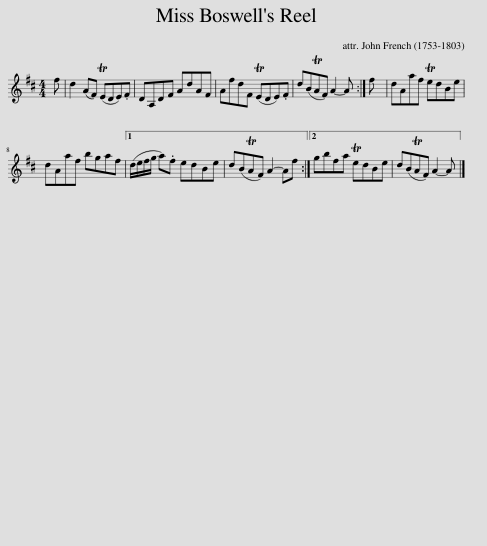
X:1
L:1/8
M:4/4
I:linebreak $
K:D
V:1 treble
V:1
 f | d2 (AF) (TEDE).F | DA,DF AdAF | AfdF (TEDE).F | d(BTAF) A2- A :| %5
 f | dAaf TedBe |$ dAaf bgaf |1 (d/e/f/g/ a).f edBe | d(BTAF) A2- Af :|2 %10
 gbfa TedBe | d(BTAF) A2- A |] %12
